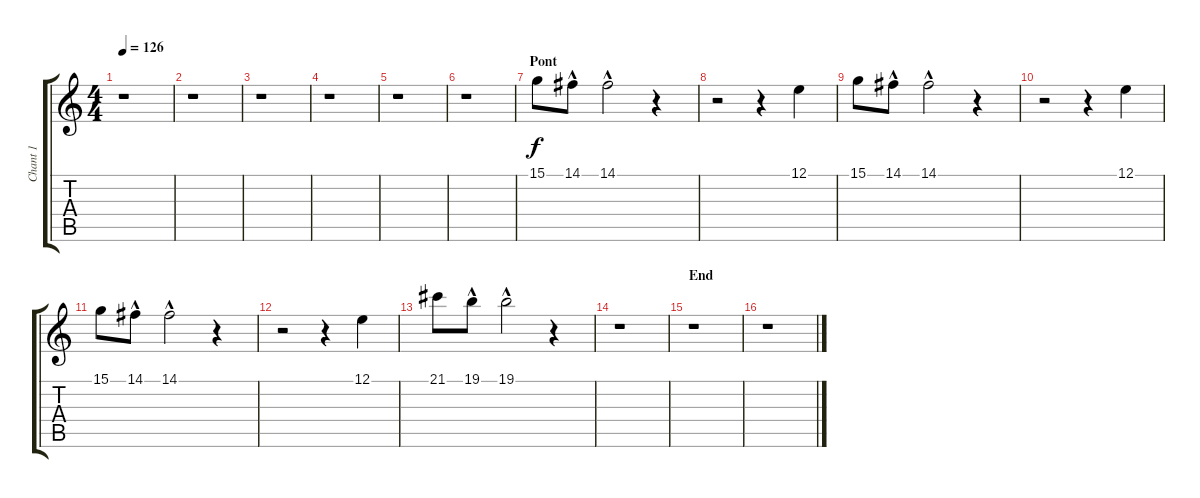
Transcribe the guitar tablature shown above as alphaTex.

\track ("Chant 1" "Chant 1") {instrument lead3calliope}
\staff {score tabs}
\tuning (E4 B3 G3 D3 A2 E2) {hide}
\ts (4 4)
\tempo 126
\clef g2
\ks c
r.1{dy f} |
r.1 |
r.1 |
r.1 |
r.1 |
r.1 |
\section ("" "Pont")
15.1.8 14.1{hac}.8 14.1{hac}.2 r.4 |
r.2 r.4 12.1.4 |
15.1.8 14.1{hac}.8 14.1{hac}.2 r.4 |
r.2 r.4 12.1.4 |
15.1.8 14.1{hac}.8 14.1{hac}.2 r.4 |
r.2 r.4 12.1.4 |
21.1.8 19.1{hac}.8 19.1{hac}.2 r.4 |
r.1 |
\section ("" "End")
r.1 |
r.1
